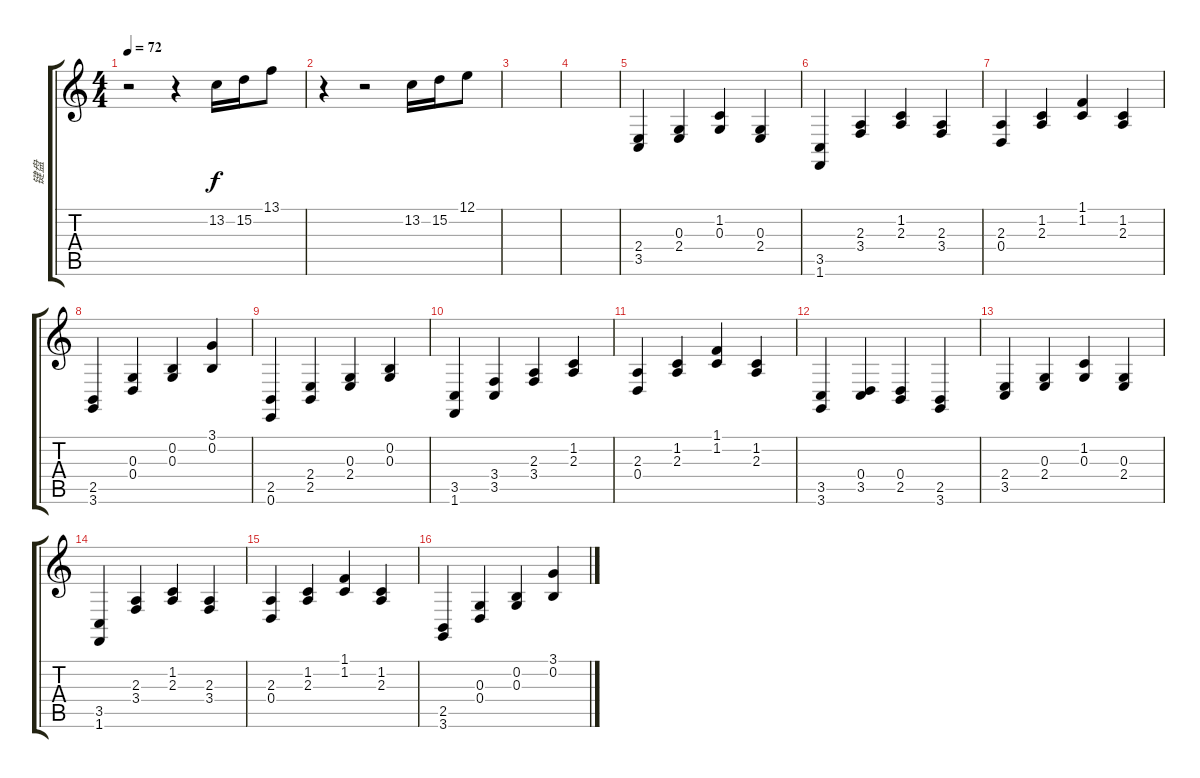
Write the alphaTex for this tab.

\track ("键盘" "键盘") {instrument acousticgrandpiano}
\staff {score tabs}
\tuning (E4 B3 G3 D3 A2 E2) {hide}
\ts (4 4)
\tempo 72
\clef g2
\ks c
r.2{dy f} r.4 13.2.16 15.2.16 13.1.8 |
r.4 r.2 13.2.16 15.2.16 12.1.8 |
|
|
(2.4 3.5).4 (0.3 2.4).4 (1.2 0.3).4 (0.3 2.4).4 |
(3.5 1.6).4 (2.3 3.4).4 (1.2 2.3).4 (2.3 3.4).4 |
(2.3 0.4).4 (1.2 2.3).4 (1.1 1.2).4 (1.2 2.3).4 |
(2.5 3.6).4 (0.3 0.4).4 (0.2 0.3).4 (3.1 0.2).4 |
(2.5 0.6).4 (2.4 2.5).4 (0.3 2.4).4 (0.2 0.3).4 |
(3.5 1.6).4 (3.4 3.5).4 (2.3 3.4).4 (1.2 2.3).4 |
(2.3 0.4).4 (1.2 2.3).4 (1.1 1.2).4 (1.2 2.3).4 |
(3.5 3.6).4 (0.4 3.5).4 (0.4 2.5).4 (2.5 3.6).4 |
(2.4 3.5).4 (0.3 2.4).4 (1.2 0.3).4 (0.3 2.4).4 |
(3.5 1.6).4 (2.3 3.4).4 (1.2 2.3).4 (2.3 3.4).4 |
(2.3 0.4).4 (1.2 2.3).4 (1.1 1.2).4 (1.2 2.3).4 |
(2.5 3.6).4 (0.3 0.4).4 (0.2 0.3).4 (3.1 0.2).4
